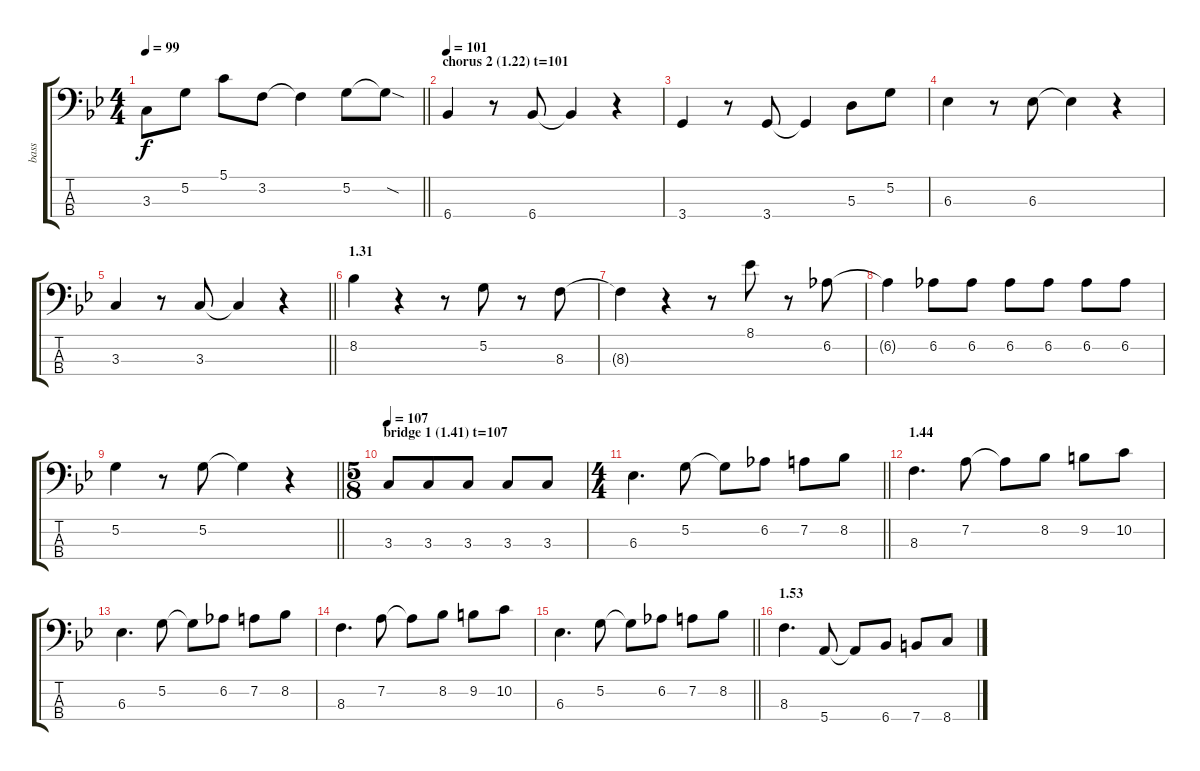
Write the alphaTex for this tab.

\track ("bass" "bass") {instrument electricbassfinger}
\staff {score tabs}
\tuning (G2 D2 A1 E1) {hide}
\ts (4 4)
\tempo 99
\clef f4
\barLineRight lightlight
\ks bb
3.3.8{dy f} 5.2.8 5.1.8 3.2.8 3.2{t}.4 5.2.8 5.2{sod t}.8 |
\section ("" "chorus 2 (1.22) t=101")
\tempo 101
6.4.4 r.8 6.4.8 6.4{t}.4 r.4 |
3.4.4 r.8 3.4.8 3.4{t}.4 5.3.8 5.2.8 |
6.3.4 r.8 6.3.8 6.3{t}.4 r.4 |
\barLineRight lightlight
3.3.4 r.8 3.3.8 3.3{t}.4 r.4 |
\section ("" "1.31")
8.2.4 r.4 r.8 5.2.8 r.8 8.3.8 |
8.3{t}.4 r.4 r.8 8.1.8 r.8 6.2.8 |
6.2{t}.4 6.2.8 6.2.8 6.2.8 6.2.8 6.2.8 6.2.8 |
\barLineRight lightlight
5.2.4 r.8 5.2.8 5.2{t}.4 r.4 |
\ts (5 8)
\section ("" "bridge 1 (1.41) t=107")
\tempo 107
3.3.8 3.3.8 3.3.8 3.3.8 3.3.8 |
\ts (4 4)
\barLineRight lightlight
6.3.4{d} 5.2.8 5.2{t}.8 6.2.8 7.2.8 8.2.8 |
\section ("" "1.44")
8.3.4{d} 7.2.8 7.2{t}.8 8.2.8 9.2.8 10.2.8 |
6.3.4{d} 5.2.8 5.2{t}.8 6.2.8 7.2.8 8.2.8 |
8.3.4{d} 7.2.8 7.2{t}.8 8.2.8 9.2.8 10.2.8 |
\barLineRight lightlight
6.3.4{d} 5.2.8 5.2{t}.8 6.2.8 7.2.8 8.2.8 |
\section ("" "1.53")
8.3.4{d} 5.4.8 5.4{t}.8 6.4.8 7.4.8 8.4.8
